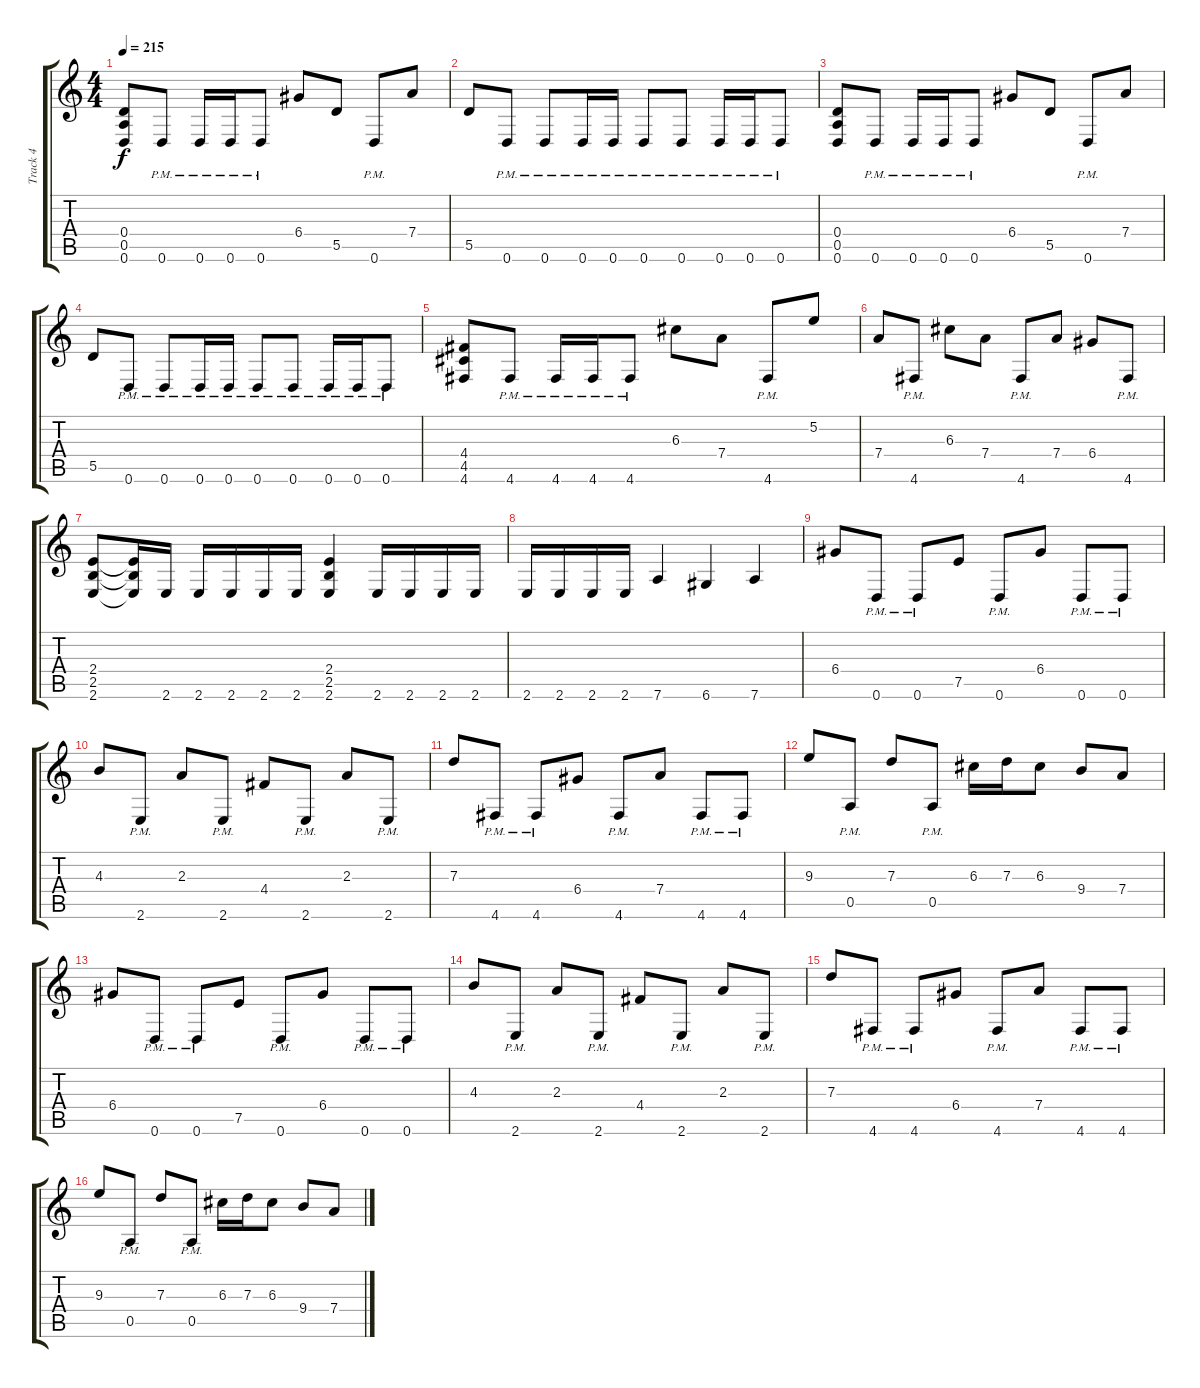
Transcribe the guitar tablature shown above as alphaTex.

\track ("Track 4" "Track 4") {instrument distortionguitar}
\staff {score tabs}
\tuning (E4 B3 G3 D3 A2 D2) {hide}
\ts (4 4)
\tempo 215
\clef g2
\ks c
(0.4 0.5 0.6).8{dy f} 0.6{pm}.8 0.6{pm}.16 0.6{pm}.16 0.6{pm}.8 6.4.8 5.5.8 0.6{pm}.8 7.4.8 |
5.5.8 0.6{pm}.8 0.6{pm}.8 0.6{pm}.16 0.6{pm}.16 0.6{pm}.8 0.6{pm}.8 0.6{pm}.16 0.6{pm}.16 0.6{pm}.8 |
(0.4 0.5 0.6).8 0.6{pm}.8 0.6{pm}.16 0.6{pm}.16 0.6{pm}.8 6.4.8 5.5.8 0.6{pm}.8 7.4.8 |
5.5.8 0.6{pm}.8 0.6{pm}.8 0.6{pm}.16 0.6{pm}.16 0.6{pm}.8 0.6{pm}.8 0.6{pm}.16 0.6{pm}.16 0.6{pm}.8 |
(4.4 4.5 4.6).8 4.6{pm}.8 4.6{pm}.16 4.6{pm}.16 4.6{pm}.8 6.3.8 7.4.8 4.6{pm}.8 5.2.8 |
7.4.8 4.6{pm}.8 6.3.8 7.4.8 4.6{pm}.8 7.4.8 6.4.8 4.6{pm}.8 |
(2.4 2.5 2.6).8 (2.4{t} 2.5{t} 2.6{t}).16 2.6.16 2.6.16 2.6.16 2.6.16 2.6.16 (2.4 2.5 2.6).4 2.6.16 2.6.16 2.6.16 2.6.16 |
2.6.16 2.6.16 2.6.16 2.6.16 7.6.4 6.6.4 7.6.4 |
6.4.8 0.6{pm}.8 0.6{pm}.8 7.5.8 0.6{pm}.8 6.4.8 0.6{pm}.8 0.6{pm}.8 |
4.3.8 2.6{pm}.8 2.3.8 2.6{pm}.8 4.4.8 2.6{pm}.8 2.3.8 2.6{pm}.8 |
7.3.8 4.6{pm}.8 4.6{pm}.8 6.4.8 4.6{pm}.8 7.4.8 4.6{pm}.8 4.6{pm}.8 |
9.3.8 0.5{pm}.8 7.3.8 0.5{pm}.8 6.3.16 7.3.16 6.3.8 9.4.8 7.4.8 |
6.4.8 0.6{pm}.8 0.6{pm}.8 7.5.8 0.6{pm}.8 6.4.8 0.6{pm}.8 0.6{pm}.8 |
4.3.8 2.6{pm}.8 2.3.8 2.6{pm}.8 4.4.8 2.6{pm}.8 2.3.8 2.6{pm}.8 |
7.3.8 4.6{pm}.8 4.6{pm}.8 6.4.8 4.6{pm}.8 7.4.8 4.6{pm}.8 4.6{pm}.8 |
9.3.8 0.5{pm}.8 7.3.8 0.5{pm}.8 6.3.16 7.3.16 6.3.8 9.4.8 7.4.8
